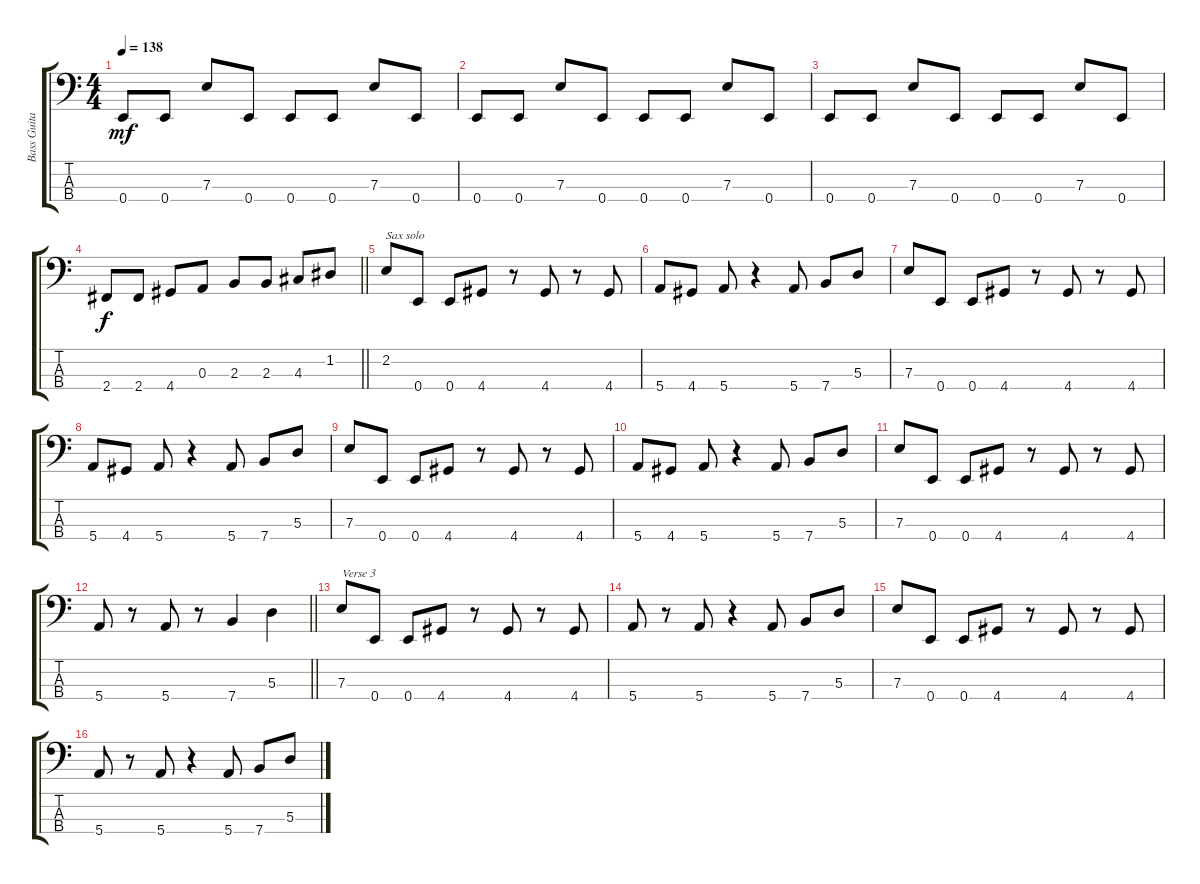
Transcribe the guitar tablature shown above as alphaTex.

\track ("Bass Guitar" "Bass Guita") {instrument electricbassfinger}
\staff {score tabs}
\tuning (G2 D2 A1 E1) {hide}
\ts (4 4)
\tempo 138
\clef f4
\ks c
0.4.8{dy mf} 0.4.8 7.3.8 0.4.8 0.4.8 0.4.8 7.3.8 0.4.8 |
0.4.8 0.4.8 7.3.8 0.4.8 0.4.8 0.4.8 7.3.8 0.4.8 |
0.4.8 0.4.8 7.3.8 0.4.8 0.4.8 0.4.8 7.3.8 0.4.8 |
\barLineRight lightlight
2.4.8{dy f} 2.4.8 4.4.8 0.3.8 2.3.8 2.3.8 4.3.8 1.2.8 |
2.2.8{txt "Sax solo"} 0.4.8 0.4.8 4.4.8 r.8 4.4.8 r.8 4.4.8 |
5.4.8 4.4.8 5.4.8 r.4 5.4.8 7.4.8 5.3.8 |
7.3.8 0.4.8 0.4.8 4.4.8 r.8 4.4.8 r.8 4.4.8 |
5.4.8 4.4.8 5.4.8 r.4 5.4.8 7.4.8 5.3.8 |
7.3.8 0.4.8 0.4.8 4.4.8 r.8 4.4.8 r.8 4.4.8 |
5.4.8 4.4.8 5.4.8 r.4 5.4.8 7.4.8 5.3.8 |
7.3.8 0.4.8 0.4.8 4.4.8 r.8 4.4.8 r.8 4.4.8 |
\barLineRight lightlight
5.4.8 r.8 5.4.8 r.8 7.4.4 5.3.4 |
7.3.8{txt "Verse 3"} 0.4.8 0.4.8 4.4.8 r.8 4.4.8 r.8 4.4.8 |
5.4.8 r.8 5.4.8 r.4 5.4.8 7.4.8 5.3.8 |
7.3.8 0.4.8 0.4.8 4.4.8 r.8 4.4.8 r.8 4.4.8 |
5.4.8 r.8 5.4.8 r.4 5.4.8 7.4.8 5.3.8
